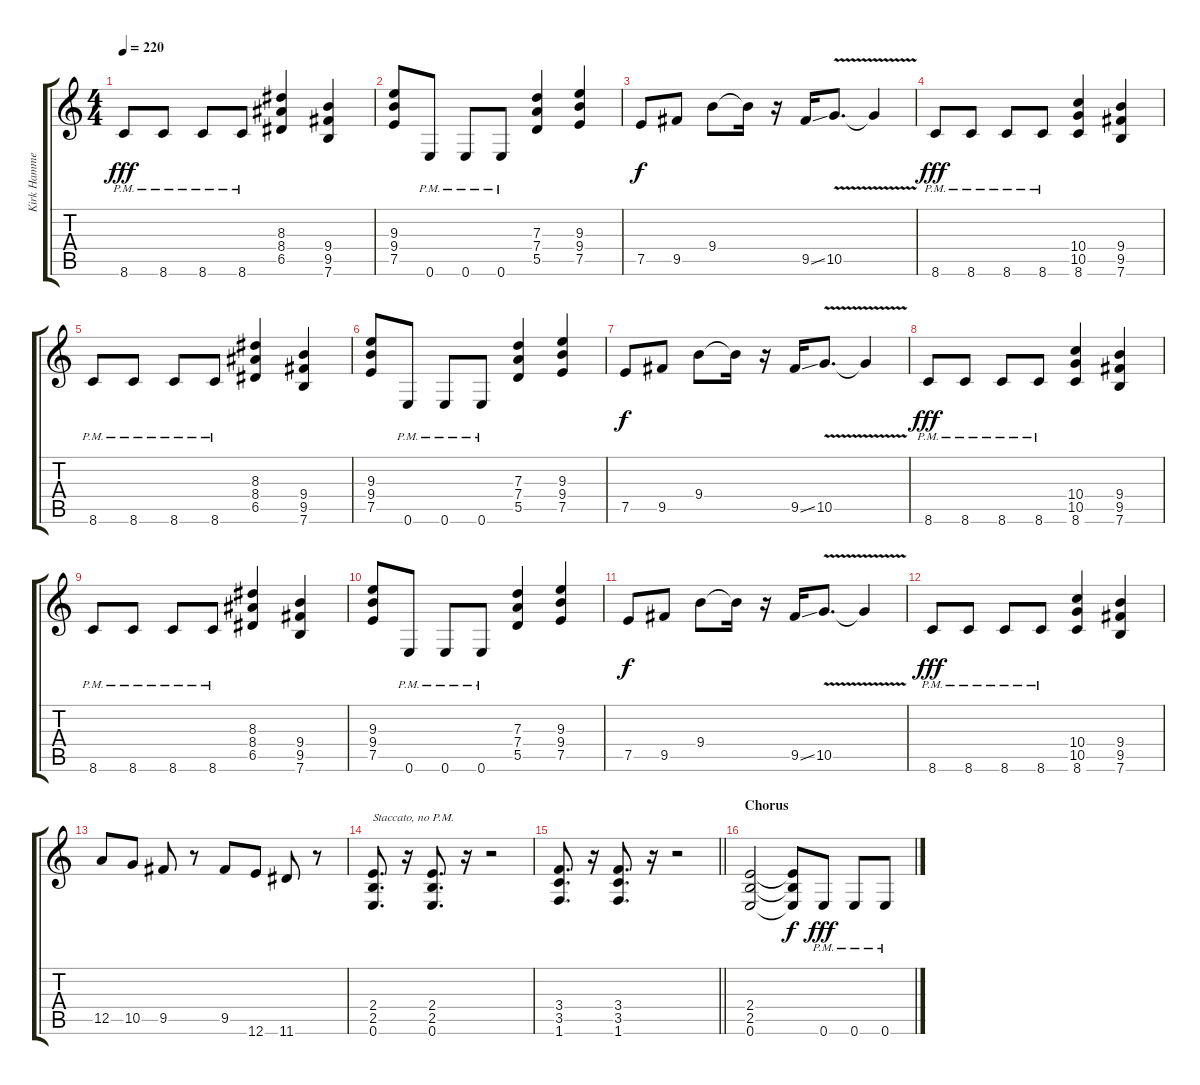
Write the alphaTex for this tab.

\track ("Kirk Hammet" "Kirk Hamme") {instrument distortionguitar}
\staff {score tabs}
\tuning (E4 B3 G3 D3 A2 E2) {hide}
\ts (4 4)
\tempo 220
\clef g2
\ks c
8.6{pm}.8{dy fff} 8.6{pm}.8 8.6{pm}.8 8.6{pm}.8 (8.3 8.4 6.5).4 (9.4 9.5 7.6).4 |
(9.3 9.4 7.5).8 0.6{pm}.8 0.6{pm}.8 0.6{pm}.8 (7.3 7.4 5.5).4 (9.3 9.4 7.5).4 |
7.5.8{dy f} 9.5.8 9.4.8 9.4{t}.16 r.16 9.5{ss}.16 10.5{v}.8{d} 10.5{t}.4 |
8.6{pm}.8{dy fff} 8.6{pm}.8 8.6{pm}.8 8.6{pm}.8 (10.4 10.5 8.6).4 (9.4 9.5 7.6).4 |
8.6{pm}.8 8.6{pm}.8 8.6{pm}.8 8.6{pm}.8 (8.3 8.4 6.5).4 (9.4 9.5 7.6).4 |
(9.3 9.4 7.5).8 0.6{pm}.8 0.6{pm}.8 0.6{pm}.8 (7.3 7.4 5.5).4 (9.3 9.4 7.5).4 |
7.5.8{dy f} 9.5.8 9.4.8 9.4{t}.16 r.16 9.5{ss}.16 10.5{v}.8{d} 10.5{t}.4 |
8.6{pm}.8{dy fff} 8.6{pm}.8 8.6{pm}.8 8.6{pm}.8 (10.4 10.5 8.6).4 (9.4 9.5 7.6).4 |
8.6{pm}.8 8.6{pm}.8 8.6{pm}.8 8.6{pm}.8 (8.3 8.4 6.5).4 (9.4 9.5 7.6).4 |
(9.3 9.4 7.5).8 0.6{pm}.8 0.6{pm}.8 0.6{pm}.8 (7.3 7.4 5.5).4 (9.3 9.4 7.5).4 |
7.5.8{dy f} 9.5.8 9.4.8 9.4{t}.16 r.16 9.5{ss}.16 10.5{v}.8{d} 10.5{t}.4 |
8.6{pm}.8{dy fff} 8.6{pm}.8 8.6{pm}.8 8.6{pm}.8 (10.4 10.5 8.6).4 (9.4 9.5 7.6).4 |
12.5.8 10.5.8 9.5.8 r.8 9.5.8 12.6.8 11.6.8 r.8 |
(2.4 2.5 0.6).8{d txt "Staccato, no P.M."} r.16 (2.4 2.5 0.6).8{d} r.16 r.2 |
\barLineRight lightlight
(3.4 3.5 1.6).8{d} r.16 (3.4 3.5 1.6).8{d} r.16 r.2 |
\section ("" "Chorus")
(2.4 2.5 0.6).2 (2.4{t} 2.5{t} 0.6{t}).8{dy f} 0.6{pm}.8{dy fff} 0.6{pm}.8 0.6{pm}.8
